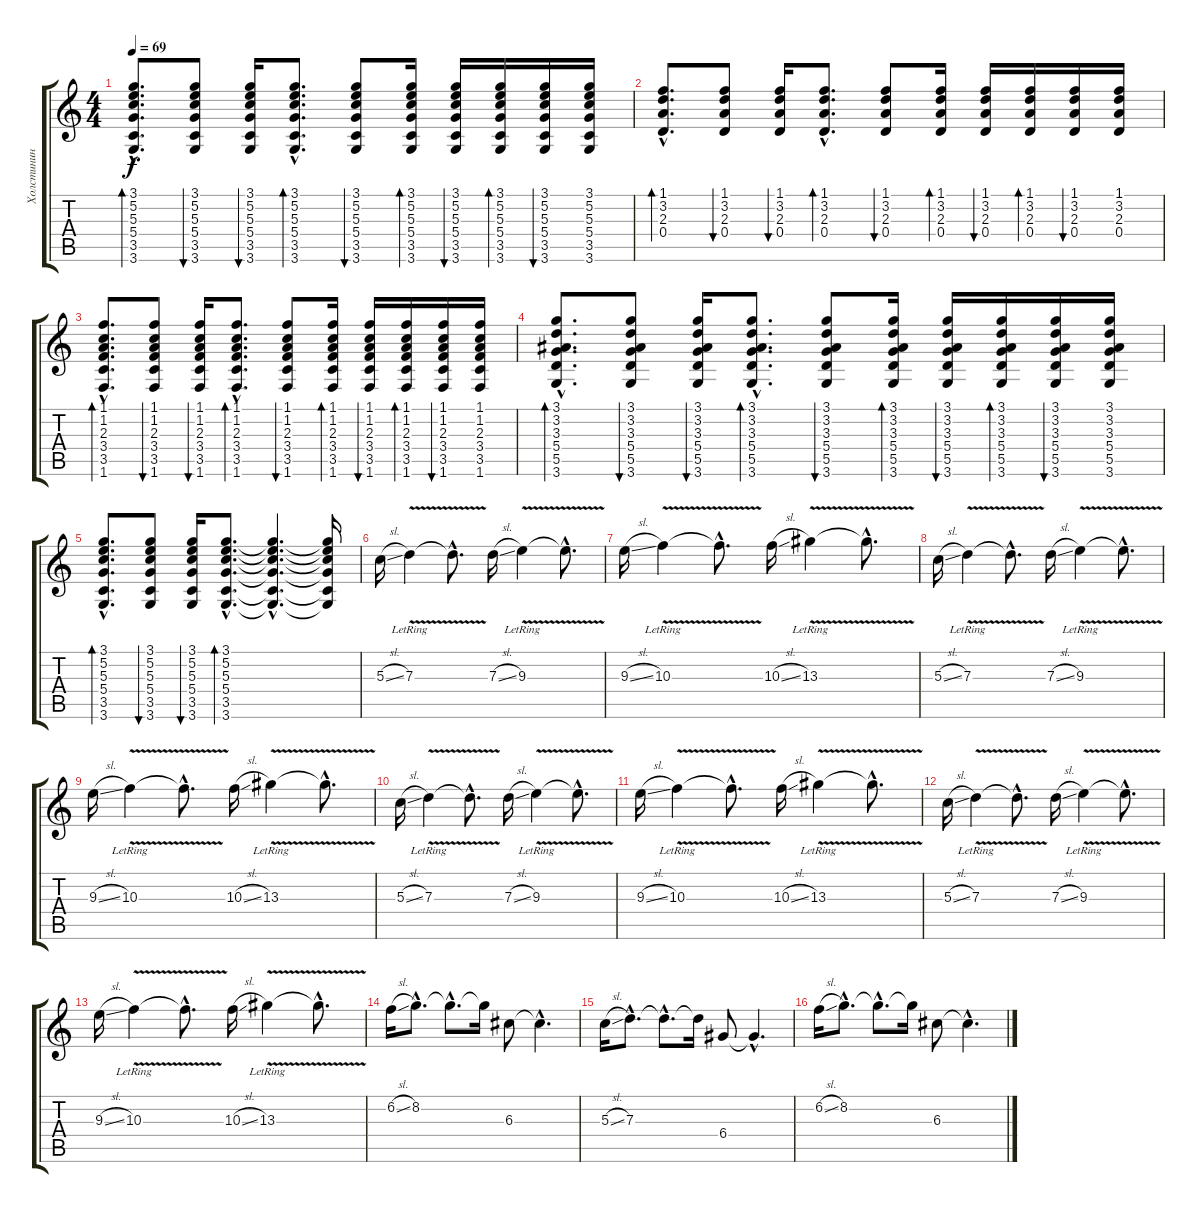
\track ("Холстинин" "Холстинин") {instrument distortionguitar}
\staff {score tabs}
\tuning (E4 B3 G3 D3 A2 E2) {hide}
\ts (4 4)
\tempo 69
\clef g2
\ks c
(3.1{hac} 5.2{hac} 5.3{hac} 5.4{hac} 3.5{hac} 3.6{hac}).8{d bd 30 dy f instrument acousticguitarsteel} (3.1 5.2 5.3 5.4 3.5 3.6).8{bu 30} (3.1 5.2 5.3 5.4 3.5 3.6).16{bu 30} (3.1{hac} 5.2{hac} 5.3{hac} 5.4{hac} 3.5{hac} 3.6{hac}).8{d bd 30} (3.1 5.2 5.3 5.4 3.5 3.6).8{bu 30} (3.1 5.2 5.3 5.4 3.5 3.6).16{bd 30} (3.1 5.2 5.3 5.4 3.5 3.6).16{bu 30} (3.1 5.2 5.3 5.4 3.5 3.6).16{bd 30} (3.1 5.2 5.3 5.4 3.5 3.6).16{bu 30} (3.1 5.2 5.3 5.4 3.5 3.6).16 |
(1.1{hac} 3.2{hac} 2.3{hac} 0.4{hac}).8{d bd 30 instrument acousticguitarsteel} (1.1 3.2 2.3 0.4).8{bu 30} (1.1 3.2 2.3 0.4).16{bu 30} (1.1{hac} 3.2{hac} 2.3{hac} 0.4{hac}).8{d bd 30} (1.1 3.2 2.3 0.4).8{bu 30} (1.1 3.2 2.3 0.4).16{bd 30} (1.1 3.2 2.3 0.4).16{bu 30} (1.1 3.2 2.3 0.4).16{bd 30} (1.1 3.2 2.3 0.4).16{bu 30} (1.1 3.2 2.3 0.4).16 |
(1.1{hac} 1.2{hac} 2.3{hac} 3.4{hac} 3.5{hac} 1.6{hac}).8{d bd 30 instrument acousticguitarsteel} (1.1 1.2 2.3 3.4 3.5 1.6).8{bu 30} (1.1 1.2 2.3 3.4 3.5 1.6).16{bu 30} (1.1{hac} 1.2{hac} 2.3{hac} 3.4{hac} 3.5{hac} 1.6{hac}).8{d bd 30} (1.1 1.2 2.3 3.4 3.5 1.6).8{bu 30} (1.1 1.2 2.3 3.4 3.5 1.6).16{bd 30} (1.1 1.2 2.3 3.4 3.5 1.6).16{bu 30} (1.1 1.2 2.3 3.4 3.5 1.6).16{bd 30} (1.1 1.2 2.3 3.4 3.5 1.6).16{bu 30} (1.1 1.2 2.3 3.4 3.5 1.6).16 |
(3.1{hac} 3.2{hac} 3.3{hac} 5.4{hac} 5.5{hac} 3.6{hac}).8{d bd 30 instrument acousticguitarsteel} (3.1 3.2 3.3 5.4 5.5 3.6).8{bu 30} (3.1 3.2 3.3 5.4 5.5 3.6).16{bu 30} (3.1{hac} 3.2{hac} 3.3{hac} 5.4{hac} 5.5{hac} 3.6{hac}).8{d bd 30} (3.1 3.2 3.3 5.4 5.5 3.6).8{bu 30} (3.1 3.2 3.3 5.4 5.5 3.6).16{bd 30} (3.1 3.2 3.3 5.4 5.5 3.6).16{bu 30} (3.1 3.2 3.3 5.4 5.5 3.6).16{bd 30} (3.1 3.2 3.3 5.4 5.5 3.6).16{bu 30} (3.1 3.2 3.3 5.4 5.5 3.6).16 |
(3.1{hac} 5.2{hac} 5.3{hac} 5.4{hac} 3.5{hac} 3.6{hac}).8{d bd 30} (3.1 5.2 5.3 5.4 3.5 3.6).8{bu 30} (3.1 5.2 5.3 5.4 3.5 3.6).16{bu 30} (3.1{hac} 5.2{hac} 5.3{hac} 5.4{hac} 3.5{hac} 3.6{hac}).8{d bd 30} (3.1{hac t} 5.2{hac t} 5.3{hac t} 5.4{hac t} 3.5{hac t} 3.6{hac t}).4{d} (3.1{t} 5.2{t} 5.3{t} 5.4{t} 3.5{t} 3.6{t}).16 |
5.3{sl}.16{volume 16 instrument acousticguitarsteel} 7.3{v lr}.4 7.3{hac t}.8{d} 7.3{sl}.16 9.3{v lr}.4 9.3{hac t}.8{d} |
9.3{sl}.16 10.3{v lr}.4 10.3{hac t}.8{d} 10.3{sl}.16 13.3{v lr}.4 13.3{hac t}.8{d} |
5.3{sl}.16 7.3{v lr}.4 7.3{hac t}.8{d} 7.3{sl}.16 9.3{v lr}.4 9.3{hac t}.8{d} |
9.3{sl}.16 10.3{v lr}.4 10.3{hac t}.8{d} 10.3{sl}.16 13.3{v lr}.4 13.3{hac t}.8{d} |
5.3{sl}.16 7.3{v lr}.4 7.3{hac t}.8{d} 7.3{sl}.16 9.3{v lr}.4 9.3{hac t}.8{d} |
9.3{sl}.16 10.3{v lr}.4 10.3{hac t}.8{d} 10.3{sl}.16 13.3{v lr}.4 13.3{hac t}.8{d} |
5.3{sl}.16 7.3{v lr}.4 7.3{hac t}.8{d} 7.3{sl}.16 9.3{v lr}.4 9.3{hac t}.8{d} |
9.3{sl}.16 10.3{v lr}.4 10.3{hac t}.8{d} 10.3{sl}.16 13.3{v lr}.4 13.3{hac t}.8{d} |
6.2{sl}.16 8.2{hac}.8{d} 8.2{hac t}.8{d} 8.2{t}.16 6.3.8 6.3{hac t}.4{d} |
5.3{sl}.16 7.3{hac}.8{d} 7.3{hac t}.8{d} 7.3{t}.16 6.4.8 6.4{hac t}.4{d} |
6.2{sl}.16 8.2{hac}.8{d} 8.2{hac t}.8{d} 8.2{t}.16 6.3.8 6.3{hac t}.4{d}
